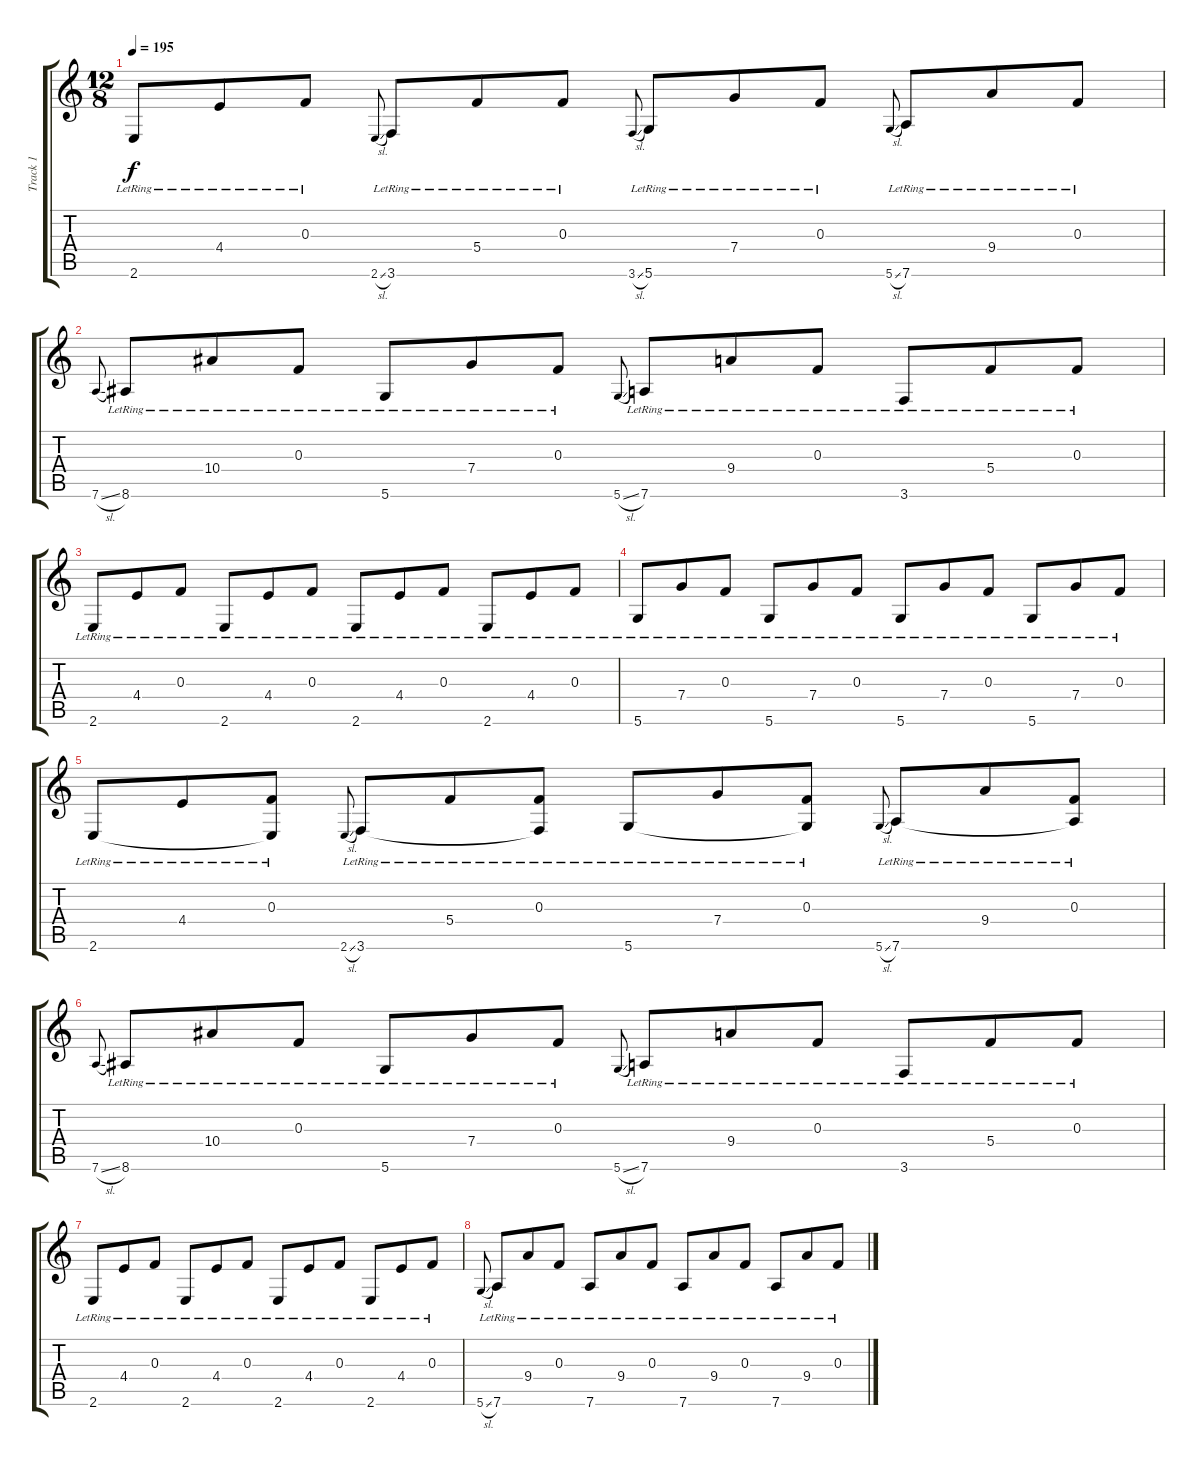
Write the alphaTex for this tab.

\track ("Track 1" "Track 1") {instrument acousticguitarsteel}
\staff {score tabs}
\tuning (D4 A3 F3 C3 G2 D2) {hide}
\ts (12 8)
\tempo 195
\clef g2
\ks c
2.6{lr}.8{dy f} 4.4{lr}.8 0.3{lr}.8 2.6{sl}.8{gr onbeat} 3.6{lr}.8 5.4{lr}.8 0.3{lr}.8 3.6{sl}.8{gr onbeat} 5.6{lr}.8 7.4{lr}.8 0.3{lr}.8 5.6{sl}.8{gr onbeat} 7.6{lr}.8 9.4{lr}.8 0.3{lr}.8 |
7.6{sl}.8{gr onbeat} 8.6{lr}.8 10.4{lr}.8 0.3{lr}.8 5.6{lr}.8 7.4{lr}.8 0.3{lr}.8 5.6{sl}.8{gr onbeat} 7.6{lr}.8 9.4{lr}.8 0.3{lr}.8 3.6{lr}.8 5.4{lr}.8 0.3{lr}.8 |
2.6{lr}.8 4.4{lr}.8 0.3{lr}.8 2.6{lr}.8 4.4{lr}.8 0.3{lr}.8 2.6{lr}.8 4.4{lr}.8 0.3{lr}.8 2.6{lr}.8 4.4{lr}.8 0.3{lr}.8 |
5.6{lr}.8 7.4{lr}.8 0.3{lr}.8 5.6{lr}.8 7.4{lr}.8 0.3{lr}.8 5.6{lr}.8 7.4{lr}.8 0.3{lr}.8 5.6{lr}.8 7.4{lr}.8 0.3{lr}.8 |
2.6{lr}.8 4.4{lr}.8 (0.3{lr} 2.6{t}).8 2.6{sl}.8{gr onbeat} 3.6{lr}.8 5.4{lr}.8 (0.3{lr} 3.6{t}).8 5.6{lr}.8 7.4{lr}.8 (0.3{lr} 5.6{t}).8 5.6{sl}.8{gr onbeat} 7.6{lr}.8 9.4{lr}.8 (0.3{lr} 7.6{t}).8 |
7.6{sl}.8{gr onbeat} 8.6{lr}.8 10.4{lr}.8 0.3{lr}.8 5.6{lr}.8 7.4{lr}.8 0.3{lr}.8 5.6{sl}.8{gr onbeat} 7.6{lr}.8 9.4{lr}.8 0.3{lr}.8 3.6{lr}.8 5.4{lr}.8 0.3{lr}.8 |
2.6{lr}.8 4.4{lr}.8 0.3{lr}.8 2.6{lr}.8 4.4{lr}.8 0.3{lr}.8 2.6{lr}.8 4.4{lr}.8 0.3{lr}.8 2.6{lr}.8 4.4{lr}.8 0.3{lr}.8 |
5.6{sl}.8{gr onbeat} 7.6{lr}.8 9.4{lr}.8 0.3{lr}.8 7.6{lr}.8 9.4{lr}.8 0.3{lr}.8 7.6{lr}.8 9.4{lr}.8 0.3{lr}.8 7.6{lr}.8 9.4{lr}.8 0.3{lr}.8
